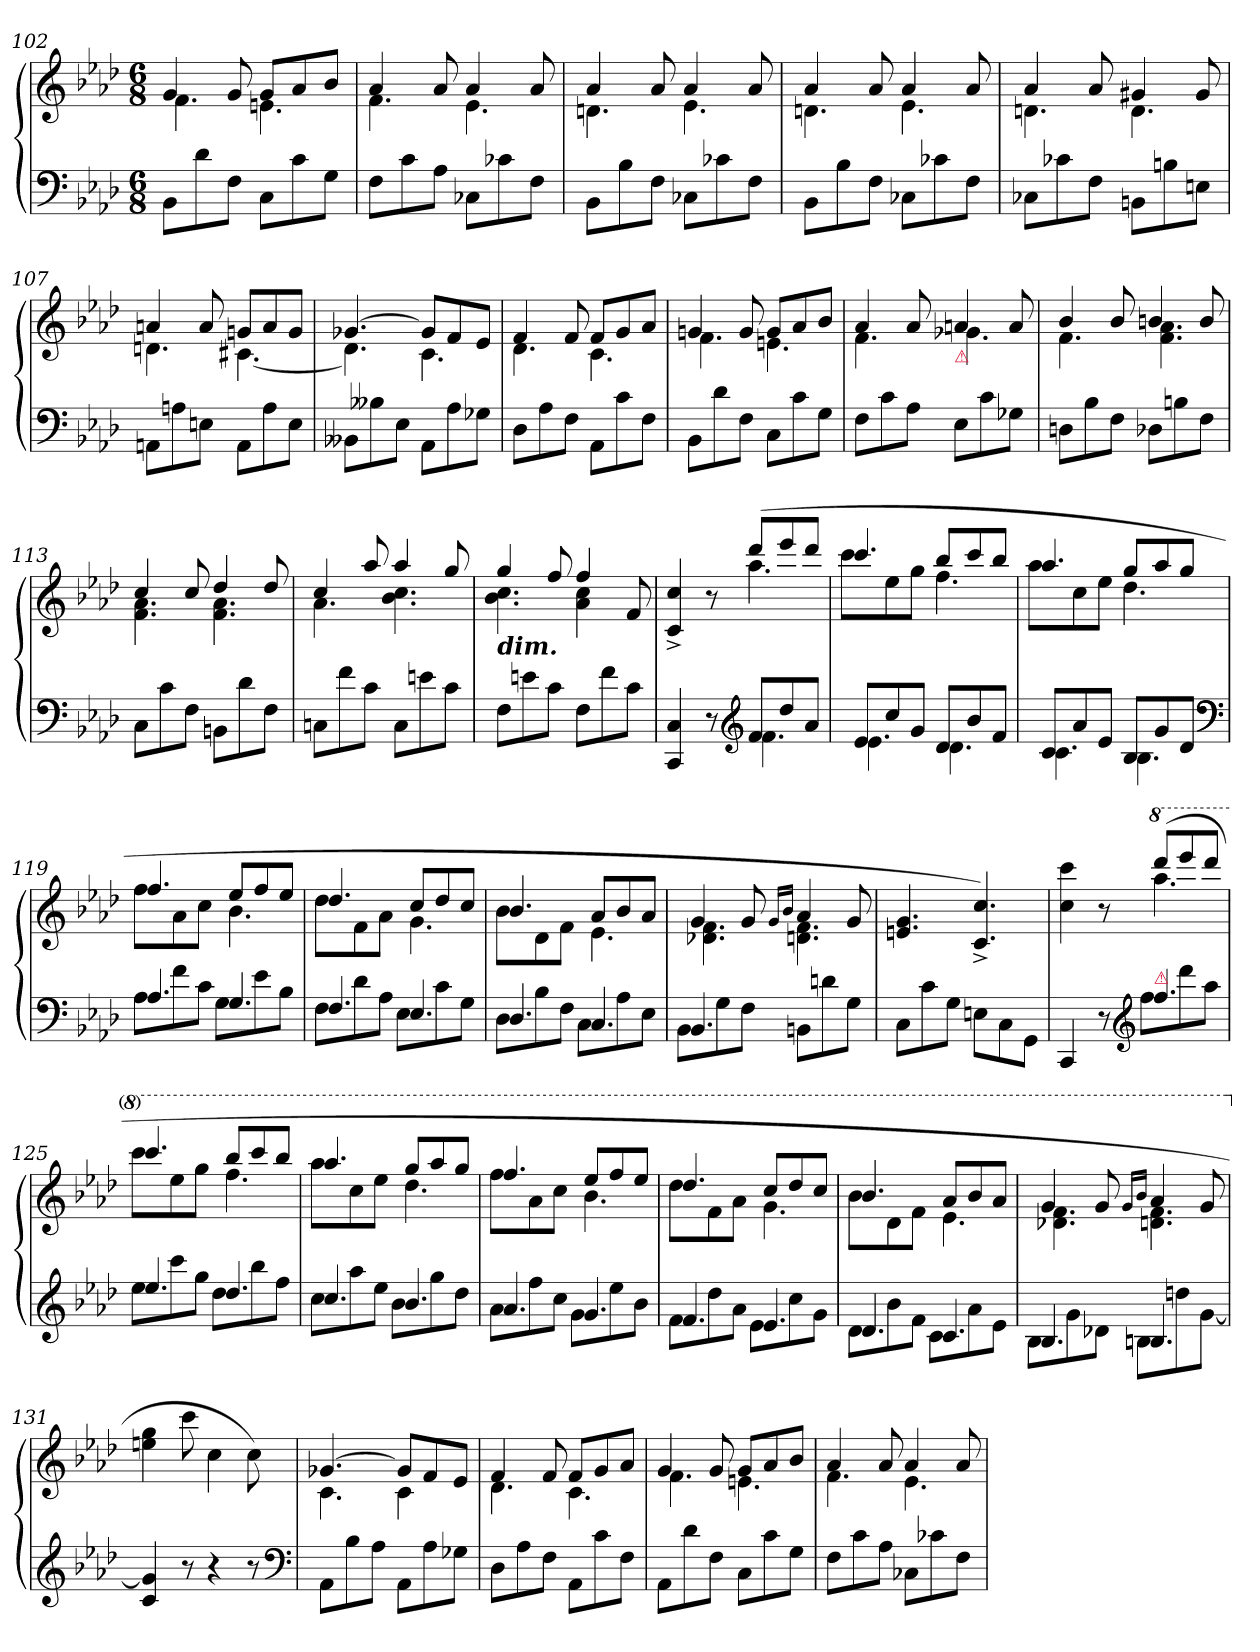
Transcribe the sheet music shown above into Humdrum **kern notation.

**kern	**kern
*part1	*part1
*staff2	*staff1
*clefF4	*clefG2
*k[b-e-a-d-]	*k[b-e-a-d-]
*A-:	*A-:
*M6/8	*M6/8
=102	=102
*	*^
8BB-L	4g	4.f
8d-	.	.
8FJ	8g	.
8CL	8gL	4.en
8c	8a-	.
8GJ	8b-J	.
=103	=103	=103
8FL	4a-	4.f
8c	.	.
8A-J	8a-	.
8C-XL	4a-	4.e-
8c-X	.	.
8FJ	8a-	.
=104	=104	=104
8BB-L	4a-	4.dn
8B-	.	.
8FJ	8a-	.
8C-XL	4a-	4.e-
8c-X	.	.
8FJ	8a-	.
=105	=105	=105
8BB-L	4a-	4.dn
8B-	.	.
8FJ	8a-	.
8C-XL	4a-	4.e-
8c-X	.	.
8FJ	8a-	.
=106	=106	=106
8C-XL	4a-	4.dn
8c-X	.	.
8FJ	8a-	.
8BBnL	4g#X	4.d
8Bn	.	.
8EnJ	8g#	.
=107	=107	=107
8AAnL	4an	4.dn
8An	.	.
8EnJ	8a	.
8AAL	8gnL	[4.c#X
8A	8a	.
8EJ	8gJ	.
=108	=108	=108
8BB--XL	[4.g-X	4.d-]
8B--X	.	.
8E-J	.	.
8AA-L	8g-L]	4.c
8A-	8f	.
8G-XJ	8e-J	.
=109	=109	=109
8D-L	4f	4.d-
8A-	.	.
8FJ	8f	.
8AA-L	8fL	4.c
8c	8g	.
8FJ	8a-J	.
=110	=110	=110
8BB-L	4gn	4.f
8d-	.	.
8FJ	8g	.
8CL	8gL	4.en
8c	8a-	.
8GJ	8b-J	.
=111	=111	=111
8FL	4a-	4.f
8c	.	.
8A-J	8a-	.
!	!LO:TX:b:Bi:color=crimson:t=⚠	!
8E-L	4an	4.g-X
8c	.	.
8G-XJ	8a	.
=112	=112	=112
8DnL	4b-	4.f
8B-	.	.
8FJ	8b-	.
8D-XL	4bn	4.f 4.a-
8Bn	.	.
8FJ	8b	.
=113	=113	=113
8CL	4cc	4.f 4.a-
8c	.	.
8FJ	8cc	.
8BBnL	4dd-	4.f 4.a-
8d-	.	.
8FJ	8dd-	.
=114	=114	=114
8CnL	4cc	4.a-
8f	.	.
8cJ	8aa-	.
8CL	4aa-	4.b- 4.cc
8en	.	.
8cJ	8gg	.
=115	=115	=115
!	!LO:TX:c:Bi:t=dim.	!
8FL	4gg	4.b- 4.cc
8en	.	.
8cJ	8ff	.
8FL	4ff	4a- 4cc
8f	.	.
8cJ	8f	8ryy
=116	=116	=116
*^	*	*
4CC 4C	4.ryy	4c^< 4cc^<	4.ryy
8r	.	8r	.
*clefG2	*	*	*
8fL	4.f	(>8ddd-L	4.aa-
8dd-	.	8eee-	.
8a-J	.	8ddd-J	.
=117	=117	=117	=117
8e-L	4.e-	4.ccc	8cccL
8cc	.	.	8ee-
8gJ	.	.	8ggJ
8d-L	4.d-	8bb-L	4.ff
8b-	.	8ccc	.
8fJ	.	8bb-J	.
=118	=118	=118	=118
8cL	4.c	4.aa-	8aa-L
8a-	.	.	8cc
8e-J	.	.	8ee-J
8B-L	4.B-	8ggL	4.dd-
8g	.	8aa-	.
8d-J	.	8ggJ	.
*clefF4	*	*	*
=119	=119	=119	=119
4.A-	8A-L	4.ff	8ffL
.	8f	.	8a-
.	8cJ	.	8ccJ
4.G	8GL	8ee-L	4.b-
.	8e-	8ff	.
.	8B-J	8ee-J	.
=120	=120	=120	=120
4.F	8FL	4.dd-	8dd-L
.	8d-	.	8f
.	8A-J	.	8a-J
4.E-	8E-L	8ccL	4.g
.	8c	8dd-	.
.	8GJ	8ccJ	.
=121	=121	=121	=121
4.D-	8D-L	4.b-	8b-L
.	8B-	.	8d-
.	8FJ	.	8fJ
4.C	8CL	8a-L	4.e-
.	8A-	8b-	.
.	8E-J	8a-J	.
=122	=122	=122	=122
4.BB-	8BB-L	4g	4.d-X 4.f
.	8G	.	.
.	8FJ	8g	.
.	.	16qqg/LL	.
.	.	16qqb-/JJ	.
4.ryy	8BBnL	4a-	4.dn 4.f
.	8dn	.	.
.	8GJ	8g	.
*v	*v	*	*
*	*v	*v
=123	=123
8CL	4.en 4.g
8c	.
8GJ	.
8En\L	4.c^< 4.cc^<)
8C	.
8GGJ	.
=124	=124
*^	*^
4CC	4.ryy	4.ryy	4cc 4ccc
8r	.	.	8r
*clefG2	*	*	*
*	*	*8va	*
!LO:TX:a:color=crimson:t=⚠	!	!	!
4.ff	8ffL	(>8dddd-L	4.aaa-
.	8ddd-	8eeee-	.
.	8aa-J	8dddd-J	.
=125	=125	=125	=125
4.ee-	8ee-L	4.cccc	8ccccL
.	8ccc	.	8eee-
.	8ggJ	.	8gggJ
4.dd-	8dd-L	8bbb-L	4.fff
.	8bb-	8cccc	.
.	8ffJ	8bbb-J	.
=126	=126	=126	=126
4.cc	8ccL	4.aaa-	8aaa-L
.	8aa-	.	8ccc
.	8ee-J	.	8eee-J
4.b-	8b-L	8gggL	4.ddd-
.	8gg	8aaa-	.
.	8dd-J	8gggJ	.
=127	=127	=127	=127
4.a-	8a-L	4.fff	8fffL
.	8ff	.	8aa-
.	8ccJ	.	8cccJ
4.g	8gL	8eee-L	4.bb-
.	8ee-	8fff	.
.	8b-J	8eee-J	.
=128	=128	=128	=128
4.f	8fL	4.ddd-	8ddd-L
.	8dd-	.	8ff
.	8a-J	.	8aa-J
4.e-	8e-L	8cccL	4.gg
.	8cc	8ddd-	.
.	8gJ	8cccJ	.
=129	=129	=129	=129
4.d-	8d-L	4.bb-	8bb-L
.	8b-	.	8dd-
.	8fJ	.	8ffJ
4.c	8cL	8aa-L	4.ee-
.	8a-	8bb-	.
.	8e-J	8aa-J	.
=130	=130	=130	=130
4.B-	8B-L	4gg	4.dd-X 4.ff
.	8g	.	.
.	8d-XJ	8gg	.
.	.	16qqgg/LL	.
.	.	16qqbb-/JJ	.
4.Bn	8BnL	4aa-	4.ddn 4.ff
.	8ddn	.	.
.	[8gJ	8gg	.
*v	*v	*	*
*	*v	*v
=131	=131
*	*X8va
4c 4g]	4een 4gg
8r	8ccc
4r	4cc
8r	8cc)
*clefF4	*
=132	=132
*	*^
8AA-L	[4.g-X	4.c
8B-	.	.
8A-J	.	.
8AA-L	8g-L]	4c
8A-	8f	.
8G-XJ	8e-J	8ryy
=133	=133	=133
8D-L	4f	4.d-
8A-	.	.
8FJ	8f	.
8AA-L	8fL	4.c
8c	8g	.
8FJ	8a-J	.
=134	=134	=134
8AA-L	4g	4.f
8d-	.	.
8FJ	8g	.
8CL	8gL	4.en
8c	8a-	.
8GJ	8b-J	.
=135	=135	=135
8FL	4a-	4.f
8c	.	.
8A-J	8a-	.
8C-XL	4a-	4.e-
8c-X	.	.
8FJ	8a-	.
*	*v	*v
=	=
*-	*-
